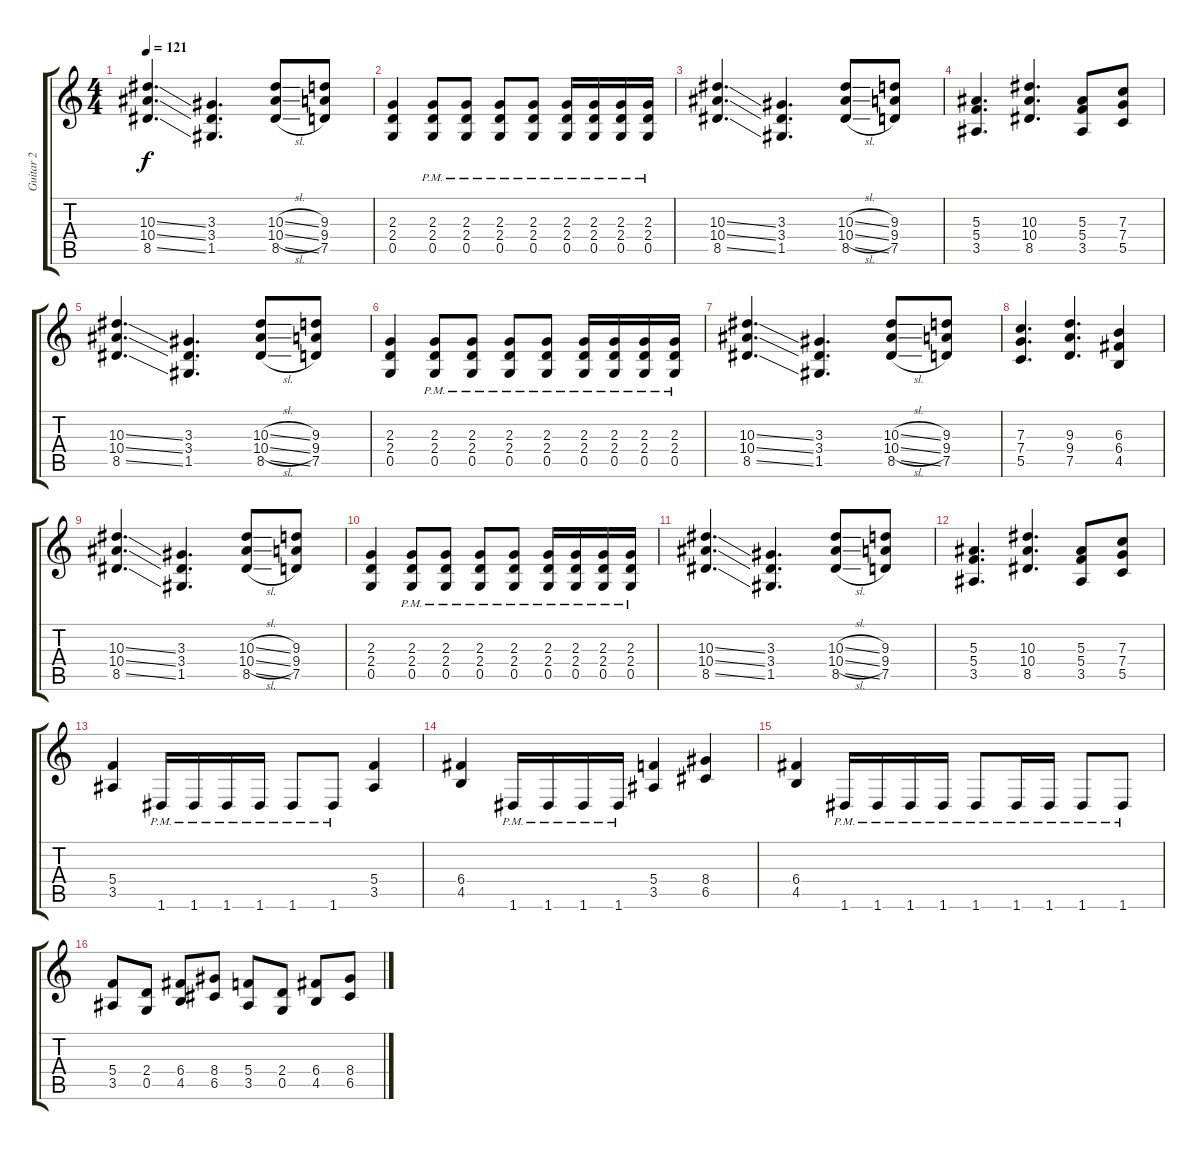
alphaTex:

\track ("Guitar 2" "Guitar 2") {instrument distortionguitar}
\staff {score tabs}
\tuning (D4 A3 F3 C3 G2 D2) {hide}
\ts (4 4)
\tempo 121
\clef g2
\ks c
(10.3{ss} 10.4{ss} 8.5{ss}).4{d dy f} (3.3 3.4 1.5).4{d} (10.3{sl} 10.4{sl} 8.5{sl}).8 (9.3 9.4 7.5).8 |
(2.3 2.4 0.5).4 (2.3{pm} 2.4{pm} 0.5{pm}).8 (2.3{pm} 2.4{pm} 0.5{pm}).8 (2.3{pm} 2.4{pm} 0.5{pm}).8 (2.3{pm} 2.4{pm} 0.5{pm}).8 (2.3{pm} 2.4{pm} 0.5{pm}).16 (2.3{pm} 2.4{pm} 0.5{pm}).16 (2.3{pm} 2.4{pm} 0.5{pm}).16 (2.3{pm} 2.4{pm} 0.5{pm}).16 |
(10.3{ss} 10.4{ss} 8.5{ss}).4{d} (3.3 3.4 1.5).4{d} (10.3{sl} 10.4{sl} 8.5{sl}).8 (9.3 9.4 7.5).8 |
(5.3 5.4 3.5).4{d} (10.3 10.4 8.5).4{d} (5.3 5.4 3.5).8 (7.3 7.4 5.5).8 |
(10.3{ss} 10.4{ss} 8.5{ss}).4{d} (3.3 3.4 1.5).4{d} (10.3{sl} 10.4{sl} 8.5{sl}).8 (9.3 9.4 7.5).8 |
(2.3 2.4 0.5).4 (2.3{pm} 2.4{pm} 0.5{pm}).8 (2.3{pm} 2.4{pm} 0.5{pm}).8 (2.3{pm} 2.4{pm} 0.5{pm}).8 (2.3{pm} 2.4{pm} 0.5{pm}).8 (2.3{pm} 2.4{pm} 0.5{pm}).16 (2.3{pm} 2.4{pm} 0.5{pm}).16 (2.3{pm} 2.4{pm} 0.5{pm}).16 (2.3{pm} 2.4{pm} 0.5{pm}).16 |
(10.3{ss} 10.4{ss} 8.5{ss}).4{d} (3.3 3.4 1.5).4{d} (10.3{sl} 10.4{sl} 8.5{sl}).8 (9.3 9.4 7.5).8 |
(7.3 7.4 5.5).4{d} (9.3 9.4 7.5).4{d} (6.3 6.4 4.5).4 |
(10.3{ss} 10.4{ss} 8.5{ss}).4{d} (3.3 3.4 1.5).4{d} (10.3{sl} 10.4{sl} 8.5{sl}).8 (9.3 9.4 7.5).8 |
(2.3 2.4 0.5).4 (2.3{pm} 2.4{pm} 0.5{pm}).8 (2.3{pm} 2.4{pm} 0.5{pm}).8 (2.3{pm} 2.4{pm} 0.5{pm}).8 (2.3{pm} 2.4{pm} 0.5{pm}).8 (2.3{pm} 2.4{pm} 0.5{pm}).16 (2.3{pm} 2.4{pm} 0.5{pm}).16 (2.3{pm} 2.4{pm} 0.5{pm}).16 (2.3{pm} 2.4{pm} 0.5{pm}).16 |
(10.3{ss} 10.4{ss} 8.5{ss}).4{d} (3.3 3.4 1.5).4{d} (10.3{sl} 10.4{sl} 8.5{sl}).8 (9.3 9.4 7.5).8 |
(5.3 5.4 3.5).4{d} (10.3 10.4 8.5).4{d} (5.3 5.4 3.5).8 (7.3 7.4 5.5).8 |
(5.4 3.5).4 1.6{pm}.16 1.6{pm}.16 1.6{pm}.16 1.6{pm}.16 1.6{pm}.8 1.6{pm}.8 (5.4 3.5).4 |
(6.4 4.5).4 1.6{pm}.16 1.6{pm}.16 1.6{pm}.16 1.6{pm}.16 (5.4 3.5).4 (8.4 6.5).4 |
(6.4 4.5).4 1.6{pm}.16 1.6{pm}.16 1.6{pm}.16 1.6{pm}.16 1.6{pm}.8 1.6{pm}.16 1.6{pm}.16 1.6{pm}.8 1.6{pm}.8 |
(5.4 3.5).8 (2.4 0.5).8 (6.4 4.5).8 (8.4 6.5).8 (5.4 3.5).8 (2.4 0.5).8 (6.4 4.5).8 (8.4 6.5).8
